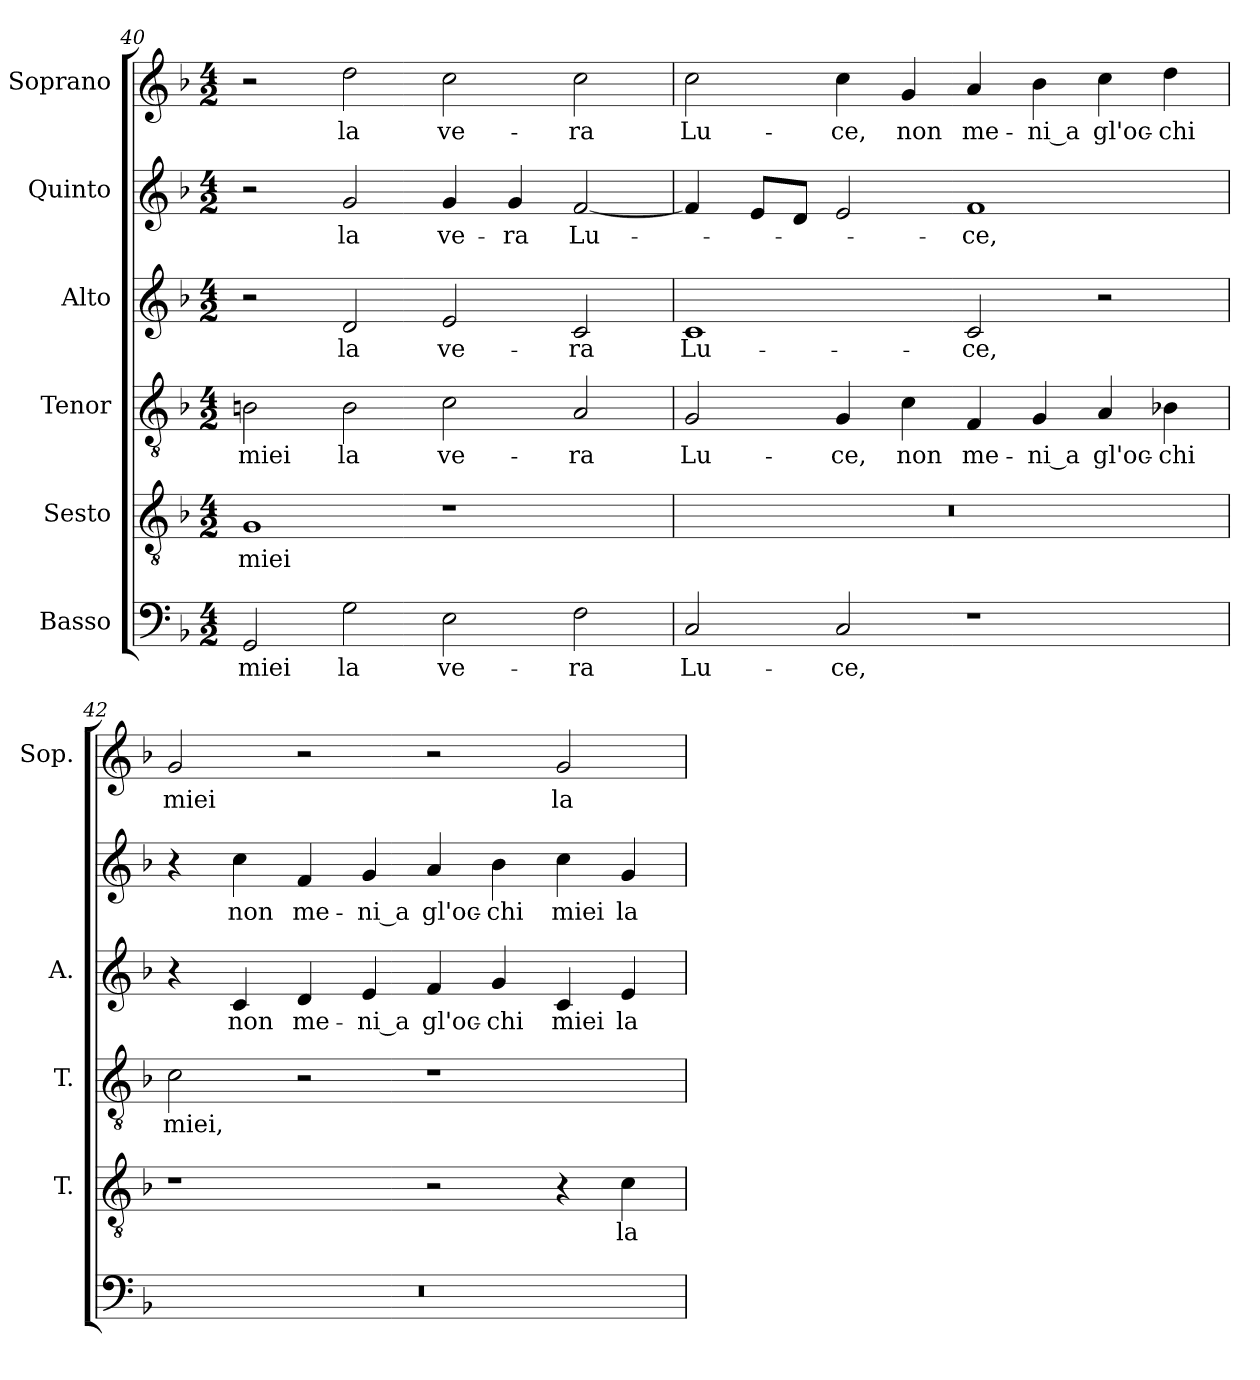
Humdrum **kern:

**kern	**text	**kern	**text	**kern	**text	**kern	**text	**kern	**text	**kern	**text
*part6	*part6	*part5	*part5	*part4	*part4	*part3	*part3	*part2	*part2	*part1	*part1
*staff6	*staff6	*staff5	*staff5	*staff4	*staff4	*staff3	*staff3	*staff2	*staff2	*staff1	*staff1
*I"Basso	*	*I"Sesto	*	*I"Tenor	*	*I"Alto	*	*I"Quinto	*	*I"Soprano	*
*	*	*I'T.	*	*I'T.	*	*I'A.	*	*	*	*I'Sop.	*
*clefF4	*	*clefGv2	*	*clefGv2	*	*clefG2	*	*clefG2	*	*clefG2	*
*	*	*ITrd7c12	*	*ITrd7c12	*	*	*	*	*	*	*
*k[b-]	*	*k[b-]	*	*k[b-]	*	*k[b-]	*	*k[b-]	*	*k[b-]	*
*F:	*	*F:	*	*F:	*	*F:	*	*F:	*	*F:	*
*M4/2	*	*M4/2	*	*M4/2	*	*M4/2	*	*M4/2	*	*M4/2	*
=40	=40	=40	=40	=40	=40	=40	=40	=40	=40	=40	=40
!	!LO:LY:b:color=#000000	!	!	!	!	!	!	!	!	!	!
!	!	!	!LO:LY:b:color=#000000	!	!	!	!	!	!	!	!
!	!	!	!	!	!LO:LY:b:color=#000000	!	!	!	!	!	!
2GGi/	miei	1GGi	miei	2BBni\	miei	2r	.	2r	.	2r	.
!	!LO:LY:b:color=#000000	!	!	!	!	!	!	!	!	!	!
!	!	!	!	!	!LO:LY:b:color=#000000	!	!	!	!	!	!
!	!	!	!	!	!	!	!LO:LY:b:color=#000000	!	!	!	!
!	!	!	!	!	!	!	!	!	!LO:LY:b:color=#000000	!	!
!	!	!	!	!	!	!	!	!	!	!	!LO:LY:b:color=#000000
2Gi\	la	.	.	2BBi\	la	2di/	la	2gi/	la	2ddi\	la
!	!LO:LY:b:color=#000000	!	!	!	!	!	!	!	!	!	!
!	!	!	!	!	!LO:LY:b:color=#000000	!	!	!	!	!	!
!	!	!	!	!	!	!	!LO:LY:b:color=#000000	!	!	!	!
!	!	!	!	!	!	!	!	!	!LO:LY:b:color=#000000	!	!
!	!	!	!	!	!	!	!	!	!	!	!LO:LY:b:color=#000000
2Ei\	ve-	1r	.	2Ci\	ve-	2ei/	ve-	4gi/	ve-	2cci\	ve-
!	!	!	!	!	!	!	!	!	!LO:LY:b:color=#000000	!	!
.	.	.	.	.	.	.	.	4gi/	-ra	.	.
!	!LO:LY:b:color=#000000	!	!	!	!	!	!	!	!	!	!
!	!	!	!	!	!LO:LY:b:color=#000000	!	!	!	!	!	!
!	!	!	!	!	!	!	!LO:LY:b:color=#000000	!	!	!	!
!	!	!	!	!	!	!	!	!	!LO:LY:b:color=#000000	!	!
!	!	!	!	!	!	!	!	!	!	!	!LO:LY:b:color=#000000
2Fi\	-ra	.	.	2AAi/	-ra	2ci/	-ra	[2fi/	Lu-	2cci\	-ra
=41	=41	=41	=41	=41	=41	=41	=41	=41	=41	=41	=41
!	!LO:LY:b:color=#000000	!LO:N:vis=1	!	!	!	!	!	!	!	!	!
!	!	!	!	!	!LO:LY:b:color=#000000	!	!	!	!	!	!
!	!	!	!	!	!	!	!LO:LY:b:color=#000000	!	!	!	!
!	!	!	!	!	!	!	!	!	!	!	!LO:LY:b:color=#000000
2Ci/	Lu-	0r	.	2GGi/	Lu-	1ci	Lu-	4fi/]	.	2cci\	Lu-
.	.	.	.	.	.	.	.	8ei/L	.	.	.
.	.	.	.	.	.	.	.	8di/J	.	.	.
!	!LO:LY:b:color=#000000	!	!	!	!	!	!	!	!	!	!
!	!	!	!	!	!LO:LY:b:color=#000000	!	!	!	!	!	!
!	!	!	!	!	!	!	!	!	!	!	!LO:LY:b:color=#000000
2Ci/	-ce,	.	.	4GGi/	-ce,	.	.	2ei/	.	4cci\	-ce,
!	!	!	!	!	!LO:LY:b:color=#000000	!	!	!	!	!	!
!	!	!	!	!	!	!	!	!	!	!	!LO:LY:b:color=#000000
.	.	.	.	4Ci\	non	.	.	.	.	4gi/	non
!	!	!	!	!	!LO:LY:b:color=#000000	!	!	!	!	!	!
!	!	!	!	!	!	!	!LO:LY:b:color=#000000	!	!	!	!
!	!	!	!	!	!	!	!	!	!LO:LY:b:color=#000000	!	!
!	!	!	!	!	!	!	!	!	!	!	!LO:LY:b:color=#000000
1r	.	.	.	4FFi/	me-	2ci/	-ce,	1fi	-ce,	4ai/	me-
!	!	!	!	!	!LO:LY:b:color=#000000	!	!	!	!	!	!
!	!	!	!	!	!	!	!	!	!	!	!LO:LY:b:color=#000000
.	.	.	.	4GGi/	-ni_a	.	.	.	.	4b-i\	-ni_a
!	!	!	!	!	!LO:LY:b:color=#000000	!	!	!	!	!	!
!	!	!	!	!	!	!	!	!	!	!	!LO:LY:b:color=#000000
.	.	.	.	4AAi/	gl'oc-	2r	.	.	.	4cci\	gl'oc-
!	!	!	!	!	!LO:LY:b:color=#000000	!	!	!	!	!	!
!	!	!	!	!	!	!	!	!	!	!	!LO:LY:b:color=#000000
.	.	.	.	4BB-Xi\	-chi	.	.	.	.	4ddi\	-chi
!!LO:PB:g=z
=42	=42	=42	=42	=42	=42	=42	=42	=42	=42	=42	=42
!LO:N:vis=1	!	!	!	!	!	!	!	!	!	!	!
!	!	!	!	!	!LO:LY:b:color=#000000	!	!	!	!	!	!
!	!	!	!	!	!	!	!	!	!	!	!LO:LY:b:color=#000000
0r	.	1r	.	2Ci\	miei,	4r	.	4r	.	2gi/	miei
!	!	!	!	!	!	!	!LO:LY:b:color=#000000	!	!	!	!
!	!	!	!	!	!	!	!	!	!LO:LY:b:color=#000000	!	!
.	.	.	.	.	.	4ci/	non	4cci\	non	.	.
!	!	!	!	!	!	!	!LO:LY:b:color=#000000	!	!	!	!
!	!	!	!	!	!	!	!	!	!LO:LY:b:color=#000000	!	!
.	.	.	.	2r	.	4di/	me-	4fi/	me-	2r	.
!	!	!	!	!	!	!	!LO:LY:b:color=#000000	!	!	!	!
!	!	!	!	!	!	!	!	!	!LO:LY:b:color=#000000	!	!
.	.	.	.	.	.	4ei/	-ni_a	4gi/	-ni_a	.	.
!	!	!	!	!	!	!	!LO:LY:b:color=#000000	!	!	!	!
!	!	!	!	!	!	!	!	!	!LO:LY:b:color=#000000	!	!
.	.	2r	.	1r	.	4fi/	gl'oc-	4ai/	gl'oc-	2r	.
!	!	!	!	!	!	!	!LO:LY:b:color=#000000	!	!	!	!
!	!	!	!	!	!	!	!	!	!LO:LY:b:color=#000000	!	!
.	.	.	.	.	.	4gi/	-chi	4b-i\	-chi	.	.
!	!	!	!	!	!	!	!LO:LY:b:color=#000000	!	!	!	!
!	!	!	!	!	!	!	!	!	!LO:LY:b:color=#000000	!	!
!	!	!	!	!	!	!	!	!	!	!	!LO:LY:b:color=#000000
.	.	4r	.	.	.	4ci/	miei	4cci\	miei	2gi/	la
!	!	!	!LO:LY:b:color=#000000	!	!	!	!	!	!	!	!
!	!	!	!	!	!	!	!LO:LY:b:color=#000000	!	!	!	!
!	!	!	!	!	!	!	!	!	!LO:LY:b:color=#000000	!	!
.	.	4Ci\	la	.	.	4ei/	la	4gi/	la	.	.
=	=	=	=	=	=	=	=	=	=	=	=
*-	*-	*-	*-	*-	*-	*-	*-	*-	*-	*-	*-
